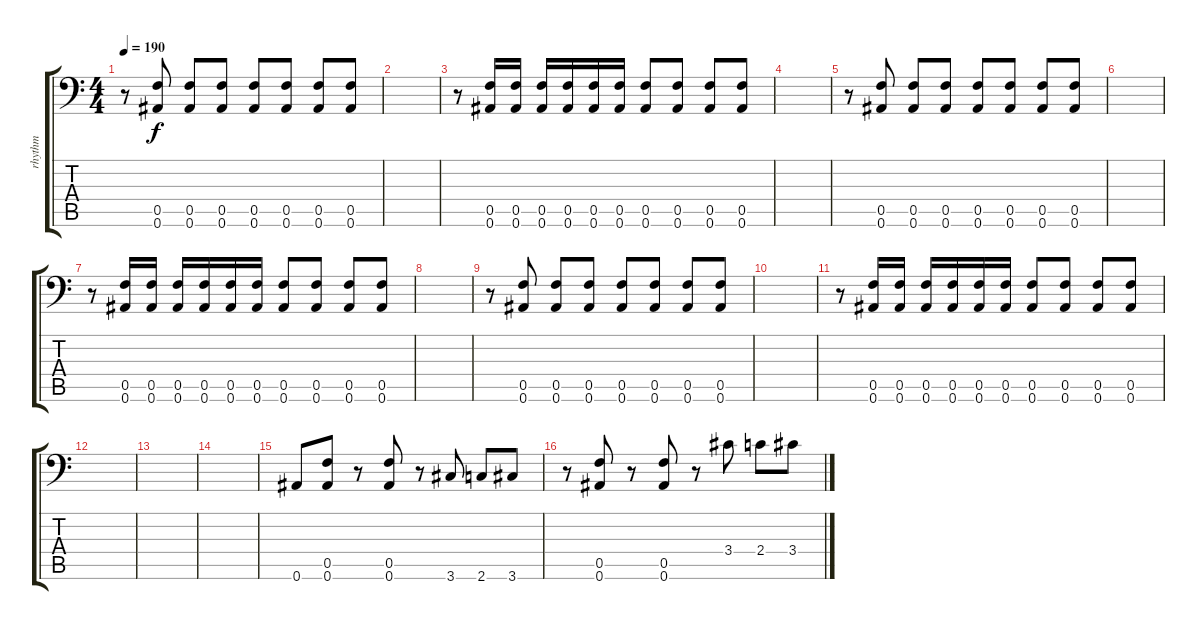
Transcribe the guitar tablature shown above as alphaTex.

\track ("rhythm" "rhythm") {instrument distortionguitar}
\staff {score tabs}
\tuning (C4 G3 Eb3 Bb2 F2 Bb1) {hide}
\ts (4 4)
\tempo 190
\clef f4
\ks c
r.8{dy f} (0.5 0.6).8 (0.5 0.6).8 (0.5 0.6).8 (0.5 0.6).8 (0.5 0.6).8 (0.5 0.6).8 (0.5 0.6).8 |
|
r.8 (0.5 0.6).16 (0.5 0.6).16 (0.5 0.6).16 (0.5 0.6).16 (0.5 0.6).16 (0.5 0.6).16 (0.5 0.6).8 (0.5 0.6).8 (0.5 0.6).8 (0.5 0.6).8 |
|
r.8 (0.5 0.6).8 (0.5 0.6).8 (0.5 0.6).8 (0.5 0.6).8 (0.5 0.6).8 (0.5 0.6).8 (0.5 0.6).8 |
|
r.8 (0.5 0.6).16 (0.5 0.6).16 (0.5 0.6).16 (0.5 0.6).16 (0.5 0.6).16 (0.5 0.6).16 (0.5 0.6).8 (0.5 0.6).8 (0.5 0.6).8 (0.5 0.6).8 |
|
r.8 (0.5 0.6).8 (0.5 0.6).8 (0.5 0.6).8 (0.5 0.6).8 (0.5 0.6).8 (0.5 0.6).8 (0.5 0.6).8 |
|
r.8 (0.5 0.6).16 (0.5 0.6).16 (0.5 0.6).16 (0.5 0.6).16 (0.5 0.6).16 (0.5 0.6).16 (0.5 0.6).8 (0.5 0.6).8 (0.5 0.6).8 (0.5 0.6).8 |
|
|
|
0.6.8 (0.5 0.6).8 r.8 (0.5 0.6).8 r.8 3.6.8 2.6.8 3.6.8 |
r.8 (0.5 0.6).8 r.8 (0.5 0.6).8 r.8 3.4.8 2.4.8 3.4.8
